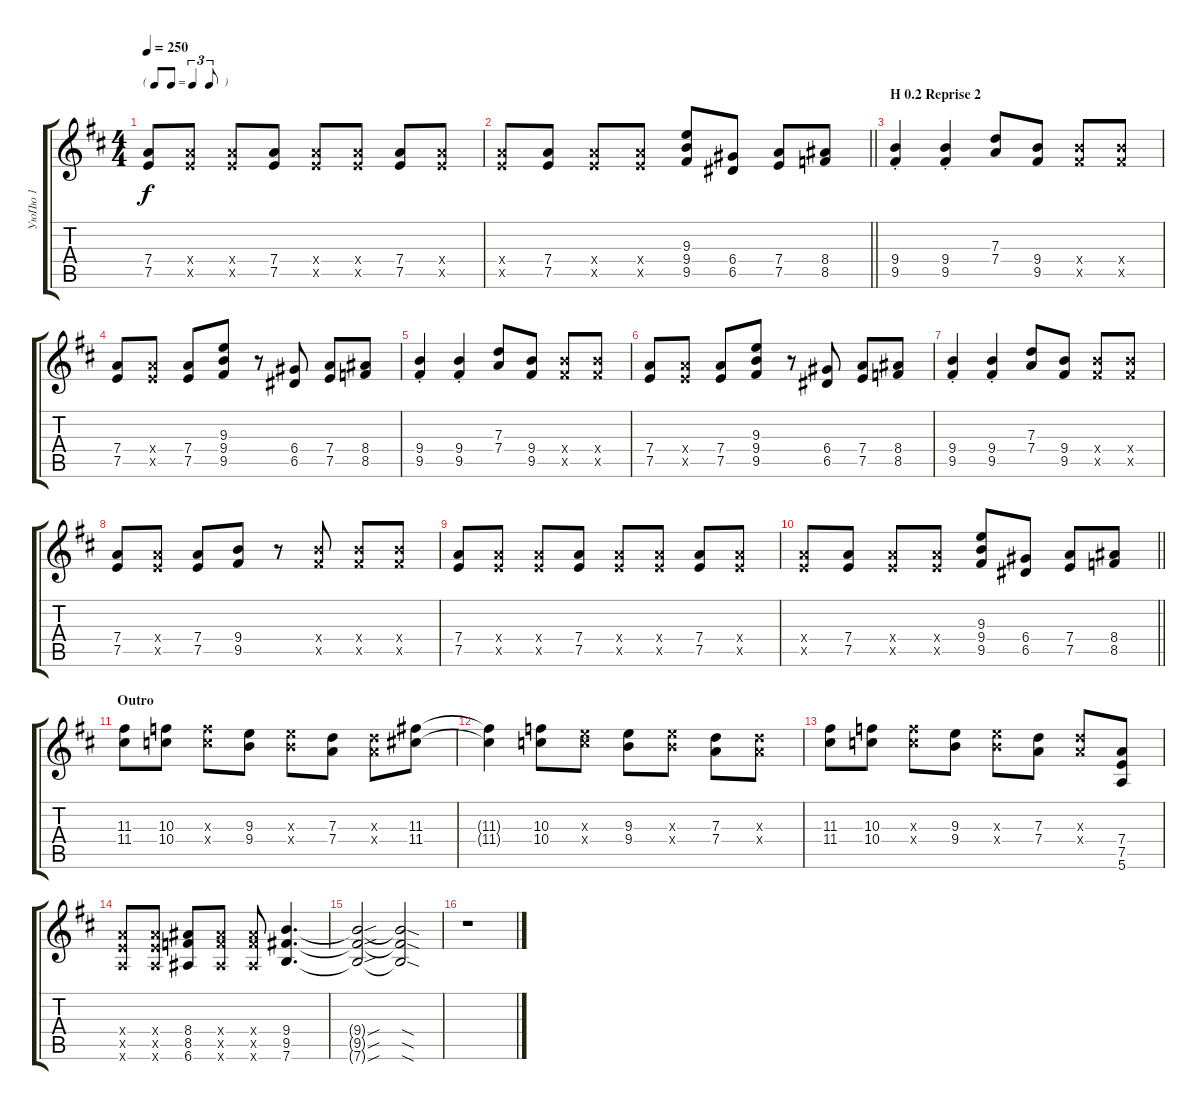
\track ("УюПю 1" "УюПю 1") {instrument overdrivenguitar}
\staff {score tabs}
\tuning (E4 B3 G3 D3 A2 E2) {hide}
\ts (4 4)
\tf triplet8th
\tempo 250
\clef g2
\ks d
(7.4 7.5).8{dy f} (7.4{x} 7.5{x}).8 (7.4{x} 7.5{x}).8 (7.4 7.5).8 (7.4{x} 7.5{x}).8 (7.4{x} 7.5{x}).8 (7.4 7.5).8 (7.4{x} 7.5{x}).8 |
\barLineRight lightlight
(7.4{x} 7.5{x}).8 (7.4 7.5).8 (7.4{x} 7.5{x}).8 (7.4{x} 7.5{x}).8 (9.3 9.4 9.5).8 (6.4 6.5).8 (7.4 7.5).8 (8.4 8.5).8 |
\section ("" "H 0.2 Reprise 2")
(9.4{st} 9.5{st}).4 (9.4{st} 9.5{st}).4 (7.3 7.4).8 (9.4 9.5).8 (9.4{x} 9.5{x}).8 (9.4{x} 9.5{x}).8 |
(7.4 7.5).8 (7.4{x} 7.5{x}).8 (7.4 7.5).8 (9.3 9.4 9.5).8 r.8 (6.4 6.5).8 (7.4 7.5).8 (8.4 8.5).8 |
(9.4{st} 9.5{st}).4 (9.4{st} 9.5{st}).4 (7.3 7.4).8 (9.4 9.5).8 (9.4{x} 9.5{x}).8 (9.4{x} 9.5{x}).8 |
(7.4 7.5).8 (7.4{x} 7.5{x}).8 (7.4 7.5).8 (9.3 9.4 9.5).8 r.8 (6.4 6.5).8 (7.4 7.5).8 (8.4 8.5).8 |
(9.4{st} 9.5{st}).4 (9.4{st} 9.5{st}).4 (7.3 7.4).8 (9.4 9.5).8 (9.4{x} 9.5{x}).8 (9.4{x} 9.5{x}).8 |
(7.4 7.5).8 (7.4{x} 7.5{x}).8 (7.4 7.5).8 (9.4 9.5).8 r.8 (9.4{x} 9.5{x}).8 (9.4{x} 9.5{x}).8 (9.4{x} 9.5{x}).8 |
(7.4 7.5).8 (7.4{x} 7.5{x}).8 (7.4{x} 7.5{x}).8 (7.4 7.5).8 (7.4{x} 7.5{x}).8 (7.4{x} 7.5{x}).8 (7.4 7.5).8 (7.4{x} 7.5{x}).8 |
\barLineRight lightlight
(7.4{x} 7.5{x}).8 (7.4 7.5).8 (7.4{x} 7.5{x}).8 (7.4{x} 7.5{x}).8 (9.3 9.4 9.5).8 (6.4 6.5).8 (7.4 7.5).8 (8.4 8.5).8 |
\section ("" "Outro")
(11.3 11.4).8 (10.3 10.4).8 (10.3{x} 10.4{x}).8 (9.3 9.4).8 (9.3{x} 9.4{x}).8 (7.3 7.4).8 (7.3{x} 7.4{x}).8 (11.3 11.4).8 |
(11.3{t} 11.4{t}).4 (10.3 10.4).8 (9.3{x} 10.4{x}).8 (9.3 9.4).8 (9.3{x} 9.4{x}).8 (7.3 7.4).8 (7.3{x} 7.4{x}).8 |
(11.3 11.4).8 (10.3 10.4).8 (10.3{x} 10.4{x}).8 (9.3 9.4).8 (9.3{x} 9.4{x}).8 (7.3 7.4).8 (7.3{x} 7.4{x}).8 (7.4 7.5 5.6).8 |
(7.4{x} 7.5{x} 5.6{x}).8 (7.4{x} 7.5{x} 5.6{x}).8 (8.4 8.5 6.6).8 (8.4{x} 8.5{x} 6.6{x}).8 (8.4{x} 8.5{x} 6.6{x}).8 (9.4 9.5 7.6).4{d} |
(9.4{sou t} 9.5{sou t} 7.6{sou t}).2 (9.4{sod t} 9.5{sod t} 7.6{sod t}).2 |
r.1
